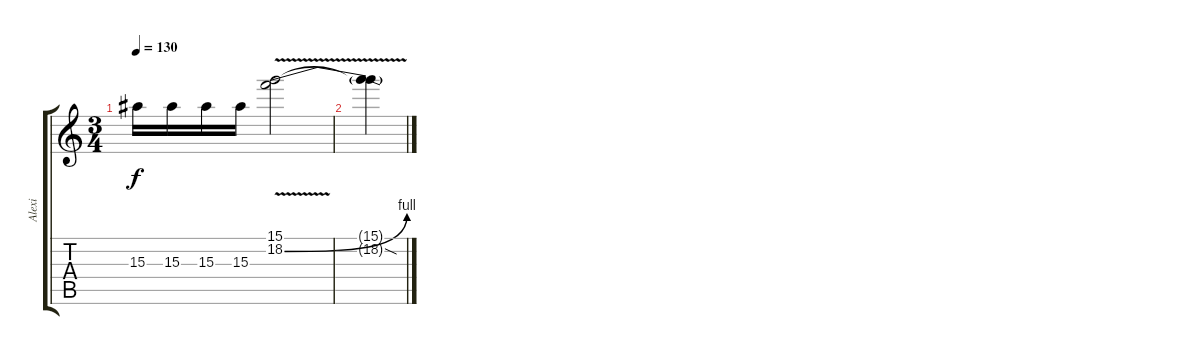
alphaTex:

\track ("Alexi" "Alexi") {instrument distortionguitar}
\staff {score tabs}
\tuning (E4 B3 G3 D3 A2 E2) {hide}
\ts (3 4)
\tempo 130
\clef g2
\ks c
15.3.16{dy f} 15.3.16 15.3.16 15.3.16 (15.1 18.2{be (bend 0 0 60 4) v}).2 |
(15.1{t} 18.2{sod t}).4
